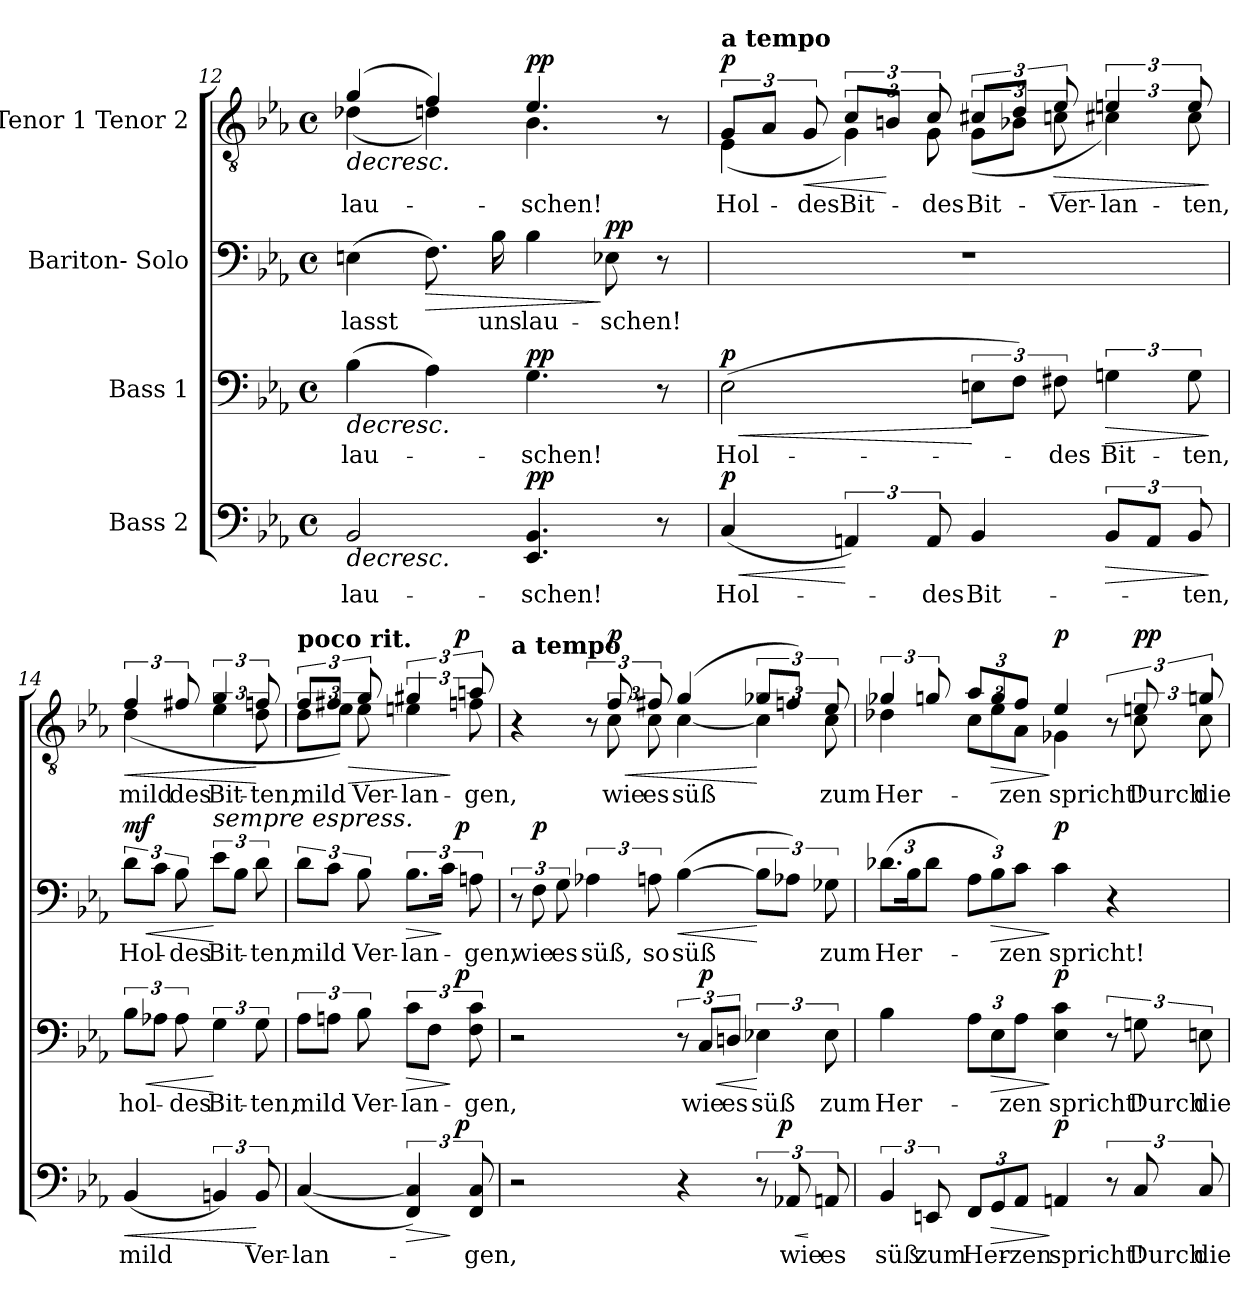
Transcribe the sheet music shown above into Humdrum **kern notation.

**kern	**text	**dynam	**kern	**text	**dynam	**kern	**text	**dynam	**kern	**text	**dynam
*part4	*part4	*part4	*part3	*part3	*part3	*part2	*part2	*part2	*part1	*part1	*part1
*staff4	*staff4	*staff4	*staff3	*staff3	*staff3	*staff2	*staff2	*staff2	*staff1	*staff1	*staff1
*I"Bass 2	*	*	*I"Bass 1	*	*	*I"Bariton- Solo	*	*	*I"Tenor 1 Tenor 2	*	*
*clefF4	*	*	*clefF4	*	*	*clefF4	*	*	*clefGv2	*	*
*k[b-e-a-]	*	*	*k[b-e-a-]	*	*	*k[b-e-a-]	*	*	*k[b-e-a-]	*	*
*M4/4	*	*	*M4/4	*	*	*M4/4	*	*	*M4/4	*	*
*met(c)	*	*	*met(c)	*	*	*met(c)	*	*	*met(c)	*	*
=12	=12	=12	=12	=12	=12	=12	=12	=12	=12	=12	=12
!	!LO:LY:b	!LO:HP:b	!	!LO:LY:b	!LO:HP:b	!	!LO:LY:b	!	!	!LO:LY:b	!LO:HP:b
*	*	*	*	*	*	*	*	*	*^	*	*
!	!	!	!	!	!	!	!	!	!	!	!LO:LY:b	!
2BB-/	lau-	>	(4B-\	lau-	>	(4En\	lasst	.	(4g/	(4d-X\	lau-	>
!	!	!	!	!	!	!	!	!LO:HP:b	!	!	!	!
.	.	.	4A-\)	.	.	8.F\)	.	>	4f/)	4dn\)	.	.
!	!	!	!	!	!	!	!LO:LY:b	!	!	!	!	!
.	.	.	.	.	.	16B-\	uns	.	.	.	.	.
!	!LO:LY:b	!	!	!LO:LY:b	!	!	!LO:LY:b	!	!	!	!LO:LY:b	!
!	!	!LO:DY:a	!	!	!LO:DY:a	!	!	!	!	!	!LO:LY:b	!LO:DY:a
4.EE-/ 4.BB-/	-schen!	pp	4.G\	-schen!	pp	4B-\	lau-	.	4.e-/	4.B-\	-schen!	pp
!	!	!	!	!	!	!	!LO:LY:b	!LO:DY:n=1:a	!	!	!	!
.	.	.	.	.	.	8E-X\	-schen!	] pp	.	.	.	.
8r	.	]	8r	.	]	8r	.	.	8r	8ryy	.	]
!!LO:PB:g=z	!!
=13	=13	=13	=13	=13	=13	=13	=13	=13	=13	=13	=13	=13
!	!	!	!	!	!	!	!	!	!LO:TX:a:B:t=a tempo	!	!	!
!	!LO:LY:b	!LO:HP:b	!	!LO:LY:b	!LO:HP:b	!	!	!	!	!	!LO:LY:b	!
!	!	!LO:DY:n=1:a	!	!	!LO:DY:n=1:a	!	!	!	!	!	!LO:LY:b	!LO:DY:a
(4C/	Hol-	< p	(2E-\	Hol-	< p	1r	.	.	12G/L	(4E-\	Hol-	p
.	.	.	.	.	.	.	.	.	12A-/J	.	.	.
!	!	!	!	!	!	!	!	!	!	!	!LO:LY:b	!LO:HP:b
.	.	.	.	.	.	.	.	.	12G/	.	-des	<
!	!	!	!	!	!	!	!	!	!	!	!LO:LY:b	!
6AAn/)	.	[	.	.	.	.	.	.	12c/L	6G\)	Bit-	.
.	.	.	.	.	.	.	.	.	12Bn/J	.	.	[
!	!LO:LY:b	!	!	!	!	!	!	!	!	!	!LO:LY:b	!
!	!	!	!	!	!	!	!	!	!	!	!LO:LY:b	!
12AA/	-des	.	.	.	.	.	.	.	12c/	12G\	-des	.
!	!LO:LY:b	!	!	!	!	!	!	!	!	!	!LO:LY:b	!
!	!	!	!	!	!	!	!	!	!	!	!LO:LY:b	!
4BB-/	Bit-	.	12En\L	.	[	.	.	.	12c#X/L	(12G\L	Bit-	.
.	.	.	12F\J)	.	.	.	.	.	12d/J	12B-X\J	.	.
!	!	!	!	!LO:LY:b	!	!	!	!	!	!	!LO:LY:b	!LO:HP:b
.	.	.	12F#X\	-des	.	.	.	.	12e-/	12cn\	Ver-	>
!	!	!LO:HP:b	!	!LO:LY:b	!LO:HP:b	!	!	!	!	!	!LO:LY:b	!
12BB-/L	.	>	6Gn\	Bit-	>	.	.	.	6en/	6c#X\)	-lan-	.
12AA/J	.	.	.	.	.	.	.	.	.	.	.	.
!	!LO:LY:b	!	!	!LO:LY:b	!	!	!	!	!	!	!LO:LY:b	!
!	!	!	!	!	!	!	!	!	!	!	!LO:LY:b	!
12BB-/	-ten,	.	12G\	-ten,	.	.	.	.	12e/	12c#\	-ten,	.
*	*	*	*	*	*	*	*	*	*v	*v	*	*
.	.	]	.	.	]	.	.	.	.	.	]
=14	=14	=14	=14	=14	=14	=14	=14	=14	=14	=14	=14
!	!LO:LY:b	!LO:HP:b	!	!LO:LY:b	!	!	!LO:LY:b	!	!	!LO:LY:b	!LO:HP:b
*	*	*	*	*	*	*	*	*	*^	*	*
!	!	!	!	!	!	!	!	!LO:DY:a	!	!	!LO:LY:b	!
(4BB-/	mild	<	12B-\L	hol-	.	12d\L	Hol-	mf	6f/	(4d\	mild	<
!	!	!	!	!	!LO:HP:b	!	!	!LO:HP:b	!	!	!	!
.	.	.	12A-X\J	.	<	12c\J	.	<	.	.	.	.
!	!	!	!	!LO:LY:b	!	!	!LO:LY:b	!	!	!	!LO:LY:b	!
.	.	.	12A-\	-des	.	12B-\	-des	.	12f#X/	.	-des	.
!	!	!	!	!	!	!LO:TX:a:i:t=sempre espress.	!	!	!	!	!	!
!	!	!	!	!LO:LY:b	!	!	!LO:LY:b	!	!	!	!LO:LY:b	!
6BBn/)	.	.	6G\	Bit-	[	12e-\L	Bit-	[	6g/	6e-\	Bit-	.
.	.	.	.	.	.	12B-\J	.	.	.	.	.	.
!	!LO:LY:b	!	!	!LO:LY:b	!	!	!LO:LY:b	!	!	!	!LO:LY:b	!
12BB/	Ver-	[	12G\	-ten,	.	12d\	-ten,	.	12fn/	12d\	-ten,	[
!!LO:LB:g=z	!!
=14X2	=14X2	=14X2	=14X2	=14X2	=14X2	=14X2	=14X2	=14X2	=14X2	=14X2	=14X2	=14X2
!	!	!	!	!	!	!	!	!	!LO:TX:a:B:t=poco rit.	!	!	!
!	!LO:LY:b	!	!	!LO:LY:b	!	!	!LO:LY:b	!	!	!	!LO:LY:b	!
([4C/	-lan-	.	12A-\L	mild	.	12d\L	mild	.	12f/L	12d\L	mild	.
.	.	.	12An\J	.	.	12c\J	.	.	12f#X/J	12e-\J)	.	.
!	!	!	!	!LO:LY:b	!	!	!LO:LY:b	!	!	!	!LO:LY:b	!LO:HP:b
!	!	!	!	!	!	!	!	!	!	!	!LO:LY:b	!
.	.	.	12B-\	Ver-	.	12B-\	Ver-	.	12g/	12e-\	Ver-	>
!	!	!LO:HP:b	!	!LO:LY:b	!LO:HP:b	!	!LO:LY:b	!LO:HP:b	!	!	!LO:LY:b	!
!	!	!	!	!	!	!	!	!	!	!	!LO:LY:b	!
6FF/ 6C/])	.	>	12c\L	-lan-	>	12.B-\L	-lan-	>	6g#X/	6en\	-lan-	.
.	.	.	12F\J	.	.	.	.	.	.	.	.	.
.	.	.	.	.	.	24c\Jk	.	]	.	.	.	.
!	!LO:LY:b	!	!	!LO:LY:b	!	!	!LO:LY:b	!	!	!	!LO:LY:b	!
!	!	!LO:DY:n=1:a	!	!	!LO:DY:n=1:a	!	!	!LO:DY:a	!	!	!LO:LY:b	!LO:DY:n=1:a
12FF/ 12C/	-gen,	] p	12F\ 12c\	-gen,	] p	12An\	-gen,	p	12an/	12fn\	-gen,	] p
=15	=15	=15	=15	=15	=15	=15	=15	=15	=15	=15	=15	=15
!	!	!	!	!	!	!	!	!	!LO:TX:a:B:t=a tempo	!	!	!
2r	.	.	2r	.	.	12r	.	.	4r	4ryy	.	.
!	!	!	!	!	!	!	!LO:LY:b	!LO:DY:a	!	!	!	!
.	.	.	.	.	.	12F\	wie	p	.	.	.	.
!	!	!	!	!	!	!	!LO:LY:b	!	!	!	!	!
.	.	.	.	.	.	12G\	es	.	.	.	.	.
!	!	!	!	!	!	!	!LO:LY:b	!	!	!	!	!
.	.	.	.	.	.	6A-X\	süß,	.	12r	12ryy	.	.
!	!	!	!	!	!	!	!	!	!	!	!LO:LY:b	!LO:HP:b
!	!	!	!	!	!	!	!	!	!	!	!	!LO:DY:n=1:a
.	.	.	.	.	.	.	.	.	12f/	12c\	wie	< p
!	!	!	!	!	!	!	!LO:LY:b	!	!	!	!LO:LY:b	!
.	.	.	.	.	.	12An\	so	.	12f#X/	12c\	es	.
!	!	!	!	!	!	!	!LO:LY:b	!LO:HP:b	!	!	!LO:LY:b	!
4r	.	.	12r	.	.	([4B-\	süß	<	(4g/	[4c\	süß	.
!	!	!	!	!LO:LY:b	!LO:HP:b	!	!	!	!	!	!	!
!	!	!	!	!	!LO:DY:n=1:a	!	!	!	!	!	!	!
.	.	.	12C/L	wie	< p	.	.	.	.	.	.	.
!	!	!	!	!LO:LY:b	!	!	!	!	!	!	!	!
.	.	.	12Dn/J	es	.	.	.	.	.	.	.	.
!	!	!	!	!LO:LY:b	!	!	!	!	!	!	!	!
12r	.	.	6E-X\	süß	[	12B-\L]	.	[	12g-X/L	6c\]	.	[
!	!LO:LY:b	!LO:HP:b	!	!	!	!	!	!	!	!	!	!
!	!	!LO:DY:n=1:a	!	!	!	!	!	!	!	!	!	!
12AA-X/	wie	< p	.	.	.	12A-X\J)	.	.	12fn/J)	.	.	.
!	!LO:LY:b	!	!	!LO:LY:b	!	!	!LO:LY:b	!	!	!	!LO:LY:b	!
12AAn/	es	[	12E-\	zum	.	12G-X\	zum	.	12e-/	12c\	zum	.
!!LO:LB:g=z	!!
=16	=16	=16	=16	=16	=16	=16	=16	=16	=16	=16	=16	=16
!	!LO:LY:b	!	!	!LO:LY:b	!	!	!	!	!	!	!	!
*	*	*	*	*	*	*Xbrackettup	*	*	*	*	*	*
!	!	!	!	!	!	!	!LO:LY:b	!	!	!	!LO:LY:b	!
6BB-/	süß	.	4B-\	Her-	.	(12.d-X\L	Her-	.	6g-X/	4d-X\	Her-	.
.	.	.	.	.	.	24B-\K	.	.	.	.	.	.
!	!LO:LY:b	!	!	!	!	!	!	!	!	!	!	!
12EEn/	zum	.	.	.	.	12d-\J	.	.	12gn/	.	.	.
*Xbrackettup	*	*	*	*	*	*	*	*	*	*	*	*
!	!LO:LY:b	!	!	!	!	!	!	!	!	!	!	!
*	*	*	*Xbrackettup	*	*	*	*	*	*Xbrackettup	*	*	*
12FF/L	Her-	.	12A-\L	.	.	12A-\L	.	.	12a-/L	12c\L	.	.
!	!	!LO:HP:b	!	!	!LO:HP:b	!	!	!LO:HP:b	!	!	!	!LO:HP:b
12GG/	.	>	12E-\	.	>	12B-\)	.	>	12g/	12e-\	.	>
!	!LO:LY:b	!	!	!LO:LY:b	!	!	!LO:LY:b	!	!	!	!LO:LY:b	!
12AA-/J	-zen	.	12A-\J	-zen	.	12c\J	-zen	.	12f/J	12A-\J	-zen	.
!	!LO:LY:b	!LO:DY:n=1:a	!	!LO:LY:b	!LO:DY:n=1:a	!	!LO:LY:b	!LO:DY:n=1:a	!	!	!LO:LY:b	!LO:DY:n=1:a
4AAn/	spricht!	] p	4E-\ 4c\	spricht!	] p	4c\	spricht!	] p	4e-/	4G-X\	spricht!	] p
*brackettup	*	*	*brackettup	*	*	*	*	*	*brackettup	*	*	*
12r	.	.	12r	.	.	4r	.	.	12r	12ryy	.	.
!	!LO:LY:b	!	!	!LO:LY:b	!	!	!	!	!	!	!LO:LY:b	!LO:DY:n=2:a
12C/	Durch	.	12Gn\	Durch	.	.	.	.	12en/	12c\	Durch	pp
!	!LO:LY:b	!	!	!LO:LY:b	!	!	!	!	!	!	!LO:LY:b	!
12C/	die	.	12En\	die	.	.	.	.	12gn/	12c\	die	.
*	*	*	*	*	*	*	*	*	*v	*v	*	*
=	=	=	=	=	=	=	=	=	=	=	=
*-	*-	*-	*-	*-	*-	*-	*-	*-	*-	*-	*-
